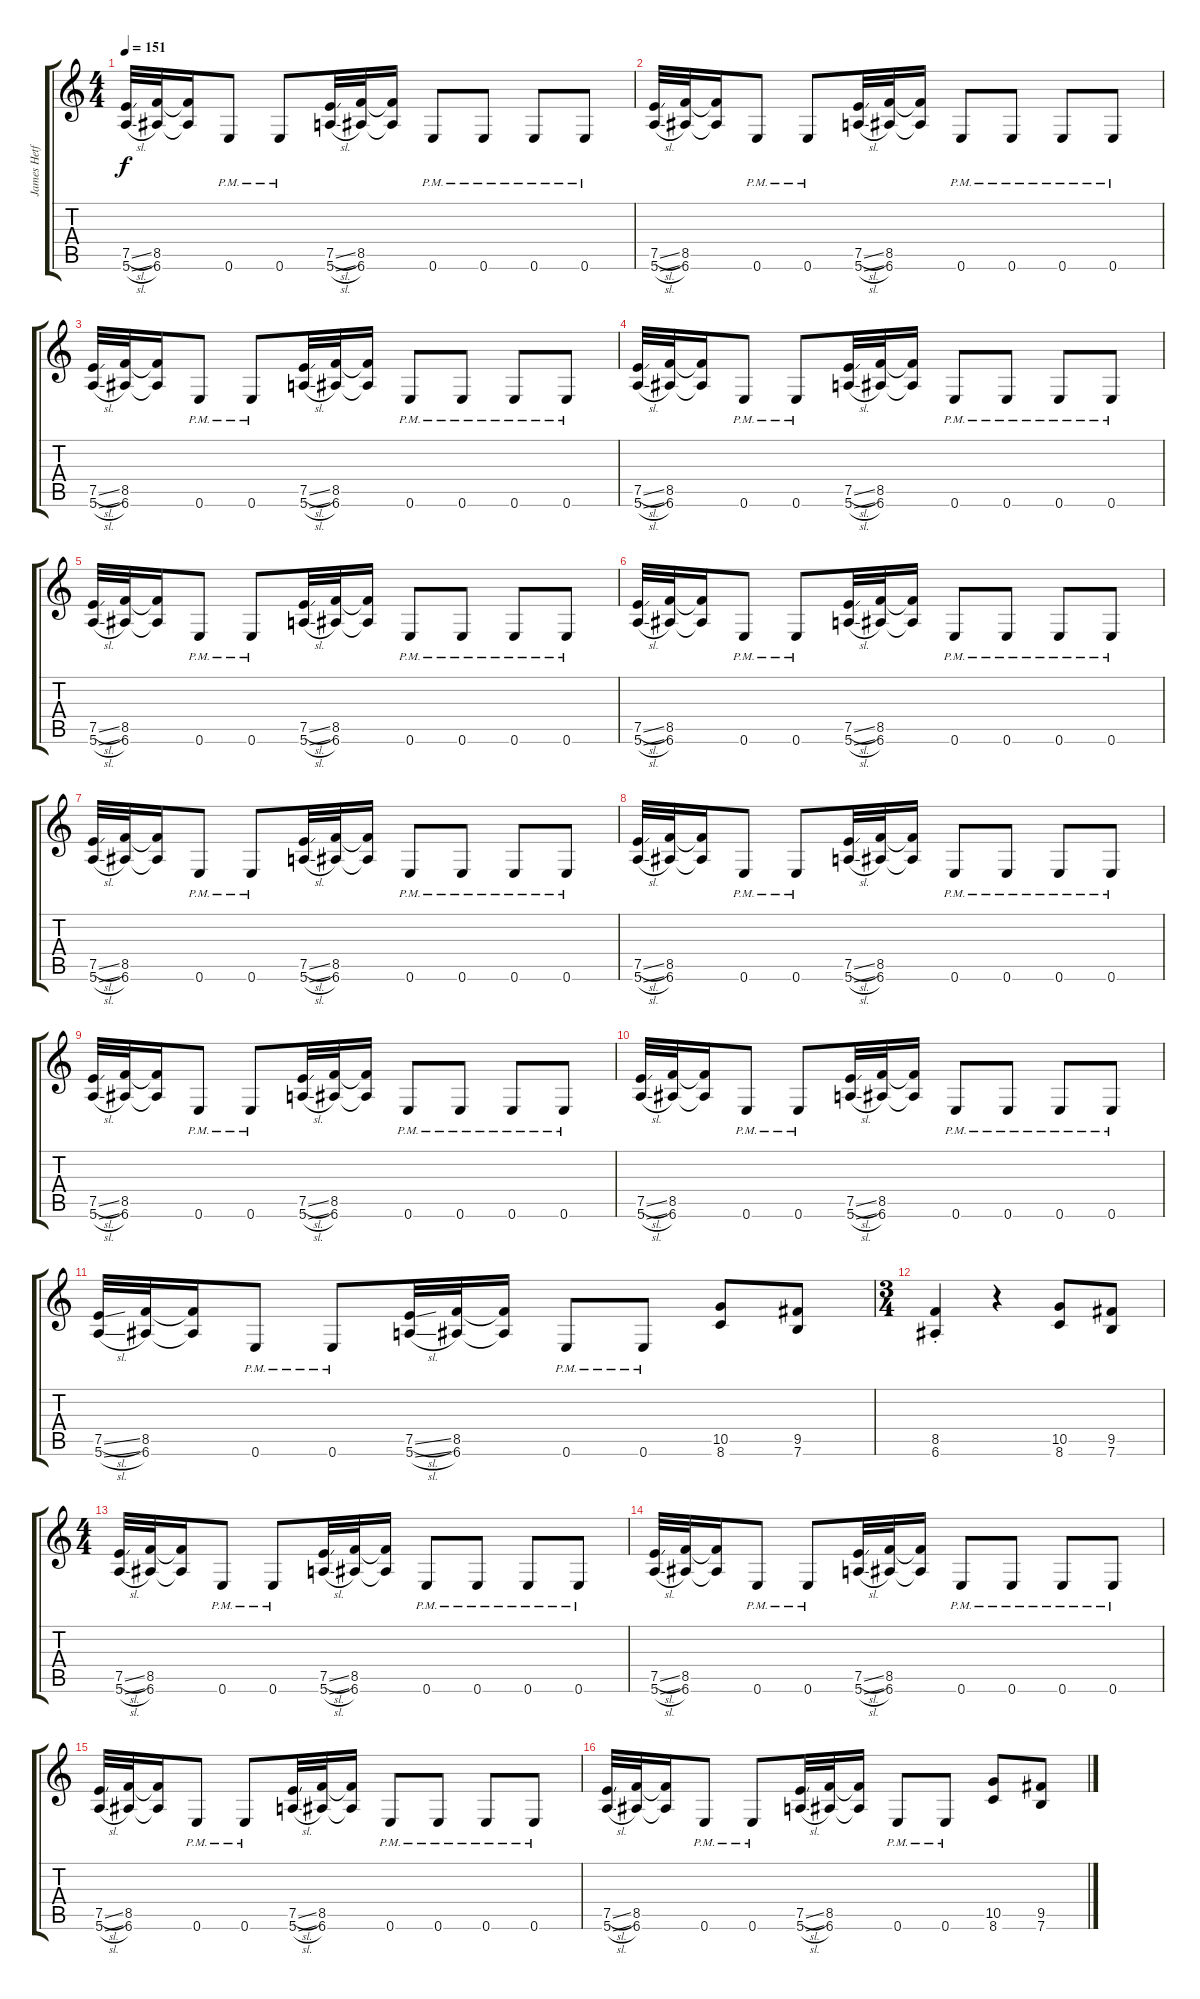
\track ("James Hetfield" "James Hetf") {instrument distortionguitar}
\staff {score tabs}
\tuning (E4 B3 G3 D3 A2 E2) {hide}
\ts (4 4)
\tempo 151
\clef g2
\ks c
(7.5{sl} 5.6{sl}).32{dy f} (8.5 6.6).32 (8.5{t} 6.6{t}).16 0.6{pm}.8 0.6{pm}.8 (7.5{sl} 5.6{sl}).32 (8.5 6.6).32 (8.5{t} 6.6{t}).16 0.6{pm}.8 0.6{pm}.8 0.6{pm}.8 0.6{pm}.8 |
(7.5{sl} 5.6{sl}).32 (8.5 6.6).32 (8.5{t} 6.6{t}).16 0.6{pm}.8 0.6{pm}.8 (7.5{sl} 5.6{sl}).32 (8.5 6.6).32 (8.5{t} 6.6{t}).16 0.6{pm}.8 0.6{pm}.8 0.6{pm}.8 0.6{pm}.8 |
(7.5{sl} 5.6{sl}).32 (8.5 6.6).32 (8.5{t} 6.6{t}).16 0.6{pm}.8 0.6{pm}.8 (7.5{sl} 5.6{sl}).32 (8.5 6.6).32 (8.5{t} 6.6{t}).16 0.6{pm}.8 0.6{pm}.8 0.6{pm}.8 0.6{pm}.8 |
(7.5{sl} 5.6{sl}).32 (8.5 6.6).32 (8.5{t} 6.6{t}).16 0.6{pm}.8 0.6{pm}.8 (7.5{sl} 5.6{sl}).32 (8.5 6.6).32 (8.5{t} 6.6{t}).16 0.6{pm}.8 0.6{pm}.8 0.6{pm}.8 0.6{pm}.8 |
(7.5{sl} 5.6{sl}).32 (8.5 6.6).32 (8.5{t} 6.6{t}).16 0.6{pm}.8 0.6{pm}.8 (7.5{sl} 5.6{sl}).32 (8.5 6.6).32 (8.5{t} 6.6{t}).16 0.6{pm}.8 0.6{pm}.8 0.6{pm}.8 0.6{pm}.8 |
(7.5{sl} 5.6{sl}).32 (8.5 6.6).32 (8.5{t} 6.6{t}).16 0.6{pm}.8 0.6{pm}.8 (7.5{sl} 5.6{sl}).32 (8.5 6.6).32 (8.5{t} 6.6{t}).16 0.6{pm}.8 0.6{pm}.8 0.6{pm}.8 0.6{pm}.8 |
(7.5{sl} 5.6{sl}).32 (8.5 6.6).32 (8.5{t} 6.6{t}).16 0.6{pm}.8 0.6{pm}.8 (7.5{sl} 5.6{sl}).32 (8.5 6.6).32 (8.5{t} 6.6{t}).16 0.6{pm}.8 0.6{pm}.8 0.6{pm}.8 0.6{pm}.8 |
(7.5{sl} 5.6{sl}).32 (8.5 6.6).32 (8.5{t} 6.6{t}).16 0.6{pm}.8 0.6{pm}.8 (7.5{sl} 5.6{sl}).32 (8.5 6.6).32 (8.5{t} 6.6{t}).16 0.6{pm}.8 0.6{pm}.8 0.6{pm}.8 0.6{pm}.8 |
(7.5{sl} 5.6{sl}).32 (8.5 6.6).32 (8.5{t} 6.6{t}).16 0.6{pm}.8 0.6{pm}.8 (7.5{sl} 5.6{sl}).32 (8.5 6.6).32 (8.5{t} 6.6{t}).16 0.6{pm}.8 0.6{pm}.8 0.6{pm}.8 0.6{pm}.8 |
(7.5{sl} 5.6{sl}).32 (8.5 6.6).32 (8.5{t} 6.6{t}).16 0.6{pm}.8 0.6{pm}.8 (7.5{sl} 5.6{sl}).32 (8.5 6.6).32 (8.5{t} 6.6{t}).16 0.6{pm}.8 0.6{pm}.8 0.6{pm}.8 0.6{pm}.8 |
(7.5{sl} 5.6{sl}).32 (8.5 6.6).32 (8.5{t} 6.6{t}).16 0.6{pm}.8 0.6{pm}.8 (7.5{sl} 5.6{sl}).32 (8.5 6.6).32 (8.5{t} 6.6{t}).16 0.6{pm}.8 0.6{pm}.8 (10.5 8.6).8 (9.5 7.6).8 |
\ts (3 4)
(8.5{st} 6.6{st}).4 r.4 (10.5 8.6).8 (9.5 7.6).8 |
\ts (4 4)
(7.5{sl} 5.6{sl}).32 (8.5 6.6).32 (8.5{t} 6.6{t}).16 0.6{pm}.8 0.6{pm}.8 (7.5{sl} 5.6{sl}).32 (8.5 6.6).32 (8.5{t} 6.6{t}).16 0.6{pm}.8 0.6{pm}.8 0.6{pm}.8 0.6{pm}.8 |
(7.5{sl} 5.6{sl}).32 (8.5 6.6).32 (8.5{t} 6.6{t}).16 0.6{pm}.8 0.6{pm}.8 (7.5{sl} 5.6{sl}).32 (8.5 6.6).32 (8.5{t} 6.6{t}).16 0.6{pm}.8 0.6{pm}.8 0.6{pm}.8 0.6{pm}.8 |
(7.5{sl} 5.6{sl}).32 (8.5 6.6).32 (8.5{t} 6.6{t}).16 0.6{pm}.8 0.6{pm}.8 (7.5{sl} 5.6{sl}).32 (8.5 6.6).32 (8.5{t} 6.6{t}).16 0.6{pm}.8 0.6{pm}.8 0.6{pm}.8 0.6{pm}.8 |
(7.5{sl} 5.6{sl}).32 (8.5 6.6).32 (8.5{t} 6.6{t}).16 0.6{pm}.8 0.6{pm}.8 (7.5{sl} 5.6{sl}).32 (8.5 6.6).32 (8.5{t} 6.6{t}).16 0.6{pm}.8 0.6{pm}.8 (10.5 8.6).8 (9.5 7.6).8
